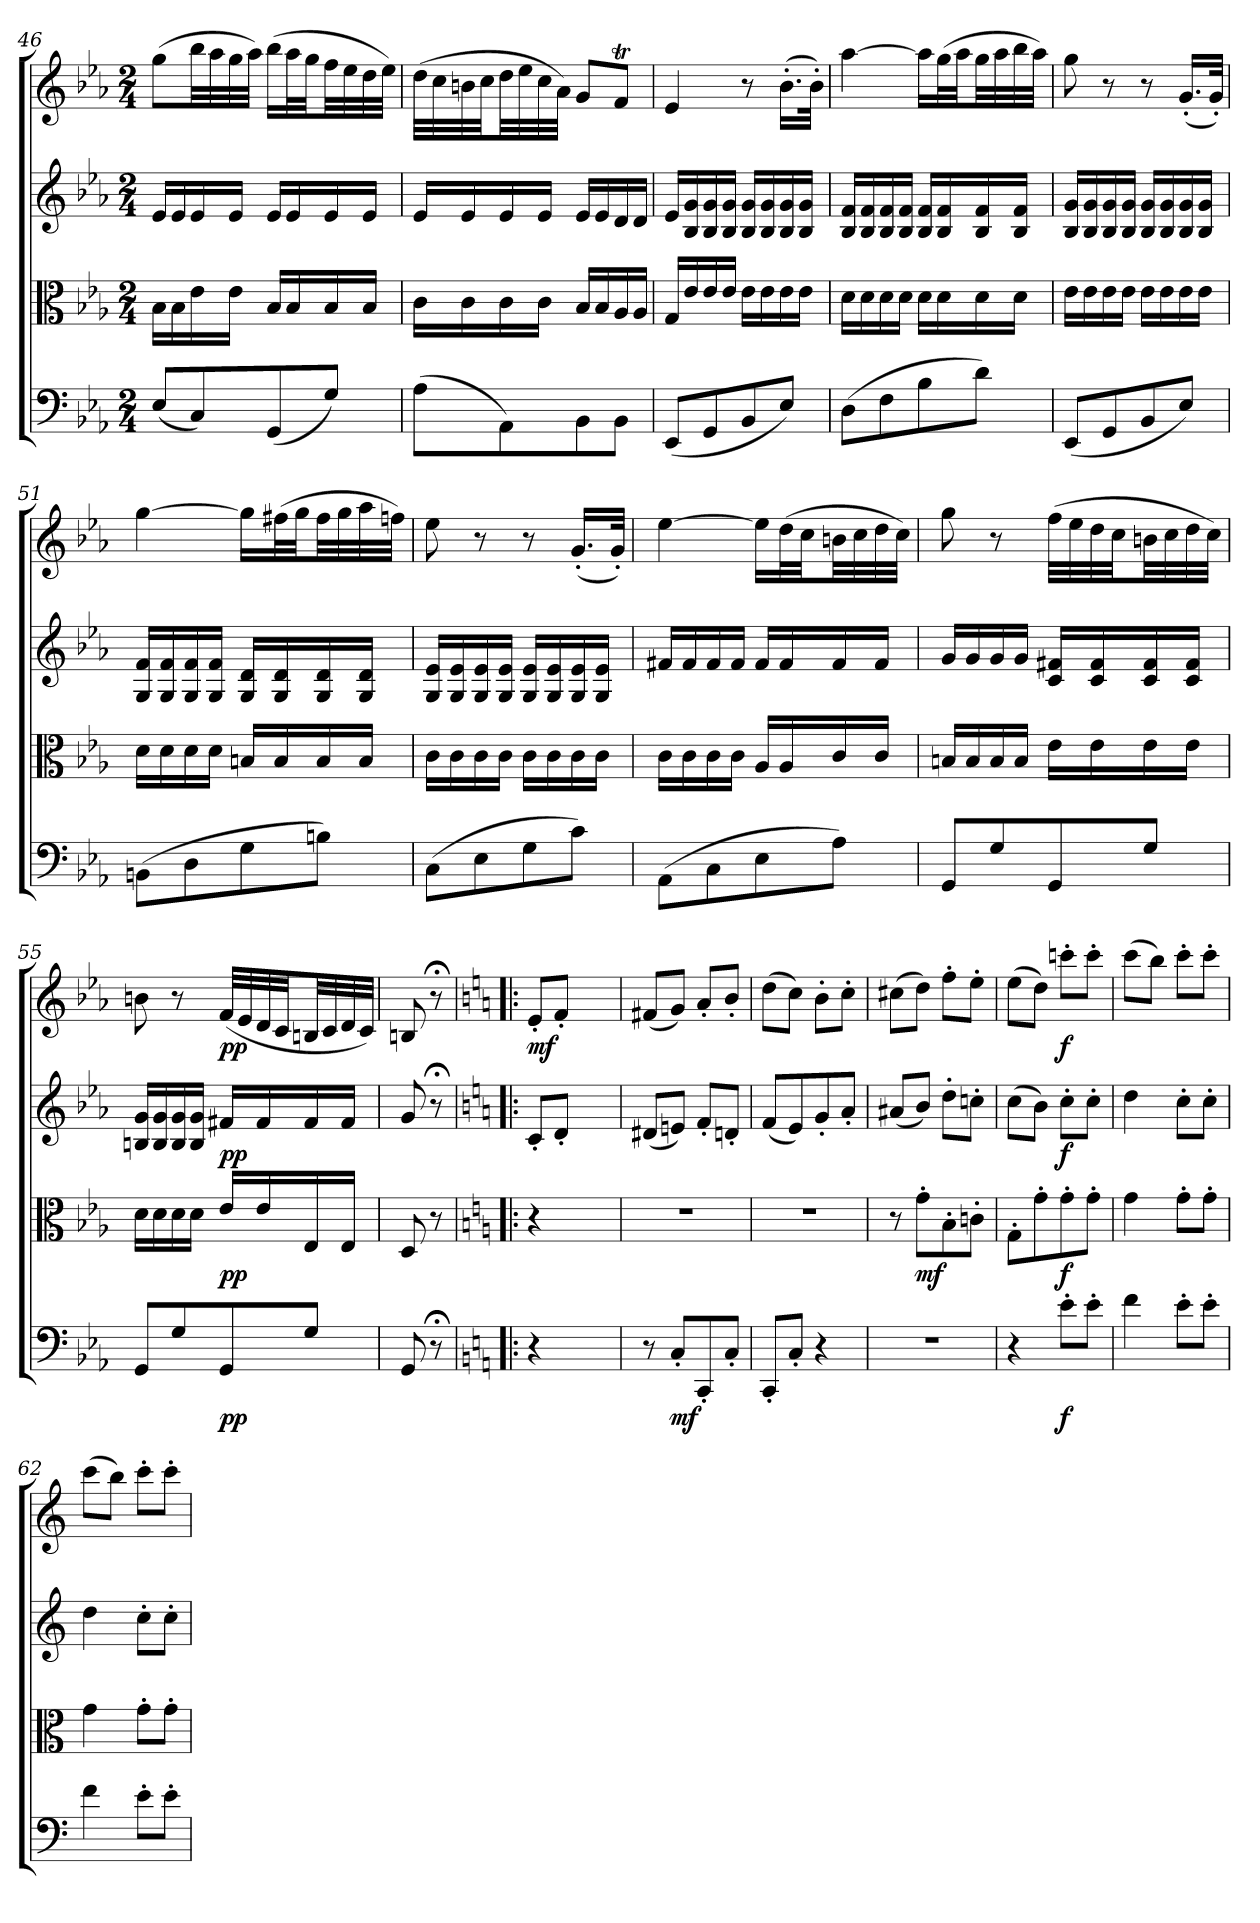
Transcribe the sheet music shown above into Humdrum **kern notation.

**kern	**dynam	**kern	**dynam	**kern	**dynam	**kern	**dynam
*part4	*part4	*part3	*part3	*part2	*part2	*part1	*part1
*staff4	*staff4	*staff3	*staff3	*staff2	*staff2	*staff1	*staff1
*clefF4	*	*clefC3	*	*clefG2	*	*clefG2	*
*k[b-e-a-]	*	*k[b-e-a-]	*	*k[b-e-a-]	*	*k[b-e-a-]	*
*c:	*	*c:	*	*c:	*	*c:	*
*M2/4	*	*M2/4	*	*M2/4	*	*M2/4	*
=46	=46	=46	=46	=46	=46	=46	=46
(8E-/L	.	16B-\LL	.	16e-/LL	.	(8gg\L	.
.	.	16B-\	.	16e-/	.	.	.
8C/)	.	16e-\	.	16e-/	.	32bb-\LL	.
.	.	.	.	.	.	32aa-\	.
.	.	16e-\JJ	.	16e-/JJ	.	32gg\	.
.	.	.	.	.	.	32aa-\JJJ)	.
(8GG/	.	16B-/LL	.	16e-/LL	.	(16bb-\LL	.
.	.	16B-/	.	16e-/	.	32aa-\L	.
.	.	.	.	.	.	32gg\JJ	.
8G/J)	.	16B-/	.	16e-/	.	32ff\LL	.
.	.	.	.	.	.	32ee-\	.
.	.	16B-/JJ	.	16e-/JJ	.	32dd\	.
.	.	.	.	.	.	32ee-\JJJ)	.
=47	=47	=47	=47	=47	=47	=47	=47
(8A-\L	.	16c\LL	.	16e-/LL	.	(32dd\LLL	.
.	.	.	.	.	.	32cc\	.
.	.	16c\	.	16e-/	.	32bn\	.
.	.	.	.	.	.	32cc\JJ	.
8AA-\)	.	16c\	.	16e-/	.	32dd\LL	.
.	.	.	.	.	.	32ee-\	.
.	.	16c\JJ	.	16e-/JJ	.	32cc\	.
.	.	.	.	.	.	32a-\JJJ)	.
8BB-\	.	16B-/LL	.	16e-/LL	.	8g/L	.
.	.	16B-/	.	16e-/	.	.	.
8BB-\J	.	16A-/	.	16d/	.	8fT/J	.
.	.	16A-/JJ	.	16d/JJ	.	.	.
=48	=48	=48	=48	=48	=48	=48	=48
(8EE-/L	.	16G/LL	.	16e-/LL	.	4e-/	.
.	.	16e-/	.	16B-/ 16g/	.	.	.
8GG/	.	16e-/	.	16B-/ 16g/	.	.	.
.	.	16e-/JJ	.	16B-/ 16g/JJ	.	.	.
8BB-/	.	16e-\LL	.	16B-/ 16g/LL	.	8r	.
.	.	16e-\	.	16B-/ 16g/	.	.	.
8E-/J)	.	16e-\	.	16B-/ 16g/	.	(16.b-'\LL	.
.	.	16e-\JJ	.	16B-/ 16g/JJ	.	.	.
.	.	.	.	.	.	32b-'\JJk)	.
=49	=49	=49	=49	=49	=49	=49	=49
(8D\L	.	16d\LL	.	16B-/ 16f/LL	.	[4aa-\	.
.	.	16d\	.	16B-/ 16f/	.	.	.
8F\	.	16d\	.	16B-/ 16f/	.	.	.
.	.	16d\JJ	.	16B-/ 16f/JJ	.	.	.
8B-\	.	16d\LL	.	16B-/ 16f/LL	.	16aa-\LL]	.
.	.	16d\	.	16B-/ 16f/	.	(32gg\L	.
.	.	.	.	.	.	32aa-\JJ	.
8d\J)	.	16d\	.	16B-/ 16f/	.	32gg\LL	.
.	.	.	.	.	.	32aa-\	.
.	.	16d\JJ	.	16B-/ 16f/JJ	.	32bb-\	.
.	.	.	.	.	.	32aa-\JJJ)	.
=50	=50	=50	=50	=50	=50	=50	=50
(8EE-/L	.	16e-\LL	.	16B-/ 16g/LL	.	8gg\	.
.	.	16e-\	.	16B-/ 16g/	.	.	.
8GG/	.	16e-\	.	16B-/ 16g/	.	8r	.
.	.	16e-\JJ	.	16B-/ 16g/JJ	.	.	.
8BB-/	.	16e-\LL	.	16B-/ 16g/LL	.	8r	.
.	.	16e-\	.	16B-/ 16g/	.	.	.
8E-/J)	.	16e-\	.	16B-/ 16g/	.	(16.g'/LL	.
.	.	16e-\JJ	.	16B-/ 16g/JJ	.	.	.
.	.	.	.	.	.	32g'/JJk)	.
=51	=51	=51	=51	=51	=51	=51	=51
(8BBn\L	.	16d\LL	.	16G/ 16f/LL	.	[4gg\	.
.	.	16d\	.	16G/ 16f/	.	.	.
8D\	.	16d\	.	16G/ 16f/	.	.	.
.	.	16d\JJ	.	16G/ 16f/JJ	.	.	.
8G\	.	16Bn/LL	.	16G/ 16d/LL	.	16gg\LL]	.
.	.	16B/	.	16G/ 16d/	.	(32ff#X\L	.
.	.	.	.	.	.	32gg\JJ	.
8Bn\J)	.	16B/	.	16G/ 16d/	.	32ff#\LL	.
.	.	.	.	.	.	32gg\	.
.	.	16B/JJ	.	16G/ 16d/JJ	.	32aa-\	.
.	.	.	.	.	.	32ffn\JJJ)	.
=52	=52	=52	=52	=52	=52	=52	=52
(8C\L	.	16c\LL	.	16G/ 16e-/LL	.	8ee-\	.
.	.	16c\	.	16G/ 16e-/	.	.	.
8E-\	.	16c\	.	16G/ 16e-/	.	8r	.
.	.	16c\JJ	.	16G/ 16e-/JJ	.	.	.
8G\	.	16c\LL	.	16G/ 16e-/LL	.	8r	.
.	.	16c\	.	16G/ 16e-/	.	.	.
8c\J)	.	16c\	.	16G/ 16e-/	.	(16.g'/LL	.
.	.	16c\JJ	.	16G/ 16e-/JJ	.	.	.
.	.	.	.	.	.	32g'/JJk)	.
=53	=53	=53	=53	=53	=53	=53	=53
(8AA-\L	.	16c\LL	.	16f#X/LL	.	[4ee-\	.
.	.	16c\	.	16f#/	.	.	.
8C\	.	16c\	.	16f#/	.	.	.
.	.	16c\JJ	.	16f#/JJ	.	.	.
8E-\	.	16A-/LL	.	16f#/LL	.	16ee-\LL]	.
.	.	16A-/	.	16f#/	.	(32dd\L	.
.	.	.	.	.	.	32cc\JJ	.
8A-\J)	.	16c/	.	16f#/	.	32bn\LL	.
.	.	.	.	.	.	32cc\	.
.	.	16c/JJ	.	16f#/JJ	.	32dd\	.
.	.	.	.	.	.	32cc\JJJ)	.
=54	=54	=54	=54	=54	=54	=54	=54
8GG/L	.	16Bn/LL	.	16g/LL	.	8gg\	.
.	.	16B/	.	16g/	.	.	.
8G/	.	16B/	.	16g/	.	8r	.
.	.	16B/JJ	.	16g/JJ	.	.	.
8GG/	.	16e-\LL	.	16c/ 16f#X/LL	.	(32ff\LLL	.
.	.	.	.	.	.	32ee-\	.
.	.	16e-\	.	16c/ 16f#/	.	32dd\	.
.	.	.	.	.	.	32cc\JJ	.
8G/J	.	16e-\	.	16c/ 16f#/	.	32bn\LL	.
.	.	.	.	.	.	32cc\	.
.	.	16e-\JJ	.	16c/ 16f#/JJ	.	32dd\	.
.	.	.	.	.	.	32cc\JJJ)	.
=55	=55	=55	=55	=55	=55	=55	=55
8GG/L	.	16d\LL	.	16Bn/ 16g/LL	.	8bn\	.
.	.	16d\	.	16B/ 16g/	.	.	.
8G/	.	16d\	.	16B/ 16g/	.	8r	.
.	.	16d\JJ	.	16B/ 16g/JJ	.	.	.
8GG/	pp	16e-/LL	pp	16f#X/LL	pp	(32f/LLL	pp
.	.	.	.	.	.	32e-/	.
.	.	16e-/	.	16f#/	.	32d/	.
.	.	.	.	.	.	32c/JJ	.
8G/J	.	16E-/	.	16f#/	.	32Bn/LL	.
.	.	.	.	.	.	32c/	.
.	.	16E-/JJ	.	16f#/JJ	.	32d/	.
.	.	.	.	.	.	32c/JJJ)	.
=56	=56	=56	=56	=56	=56	=56	=56
8GG/	.	8D/	.	8g/	.	8Bn/	.
8r;<	.	8r	.	8r;<	.	8r;<	.
=!|:	=!|:	=!|:	=!|:	=!|:	=!|:	=!|:	=!|:
*k[]	*	*k[]	*	*k[]	*	*k[]	*
*C:	*	*C:	*	*C:	*	*C:	*
4r	.	4r	.	8c'/L	.	8e'/L	mf
.	.	.	.	8d'/J	.	8f'/J	.
4ryy	.	4ryy	.	4ryy	.	4ryy	.
=57	=57	=57	=57	=57	=57	=57	=57
8r	.	2r	.	(8d#X/L	.	(8f#X/L	.
8C'/L	mf	.	.	8en/J)	.	8g/J)	.
8CC'/	.	.	.	8f'/L	.	8a'/L	.
8C'/J	.	.	.	8dn'/J	.	8b'/J	.
=58	=58	=58	=58	=58	=58	=58	=58
8CC'/L	.	2r	.	(8f/L	.	(8dd\L	.
8C'/J	.	.	.	8e/)	.	8cc\J)	.
4r	.	.	.	8g'/	.	8b'\L	.
.	.	.	.	8a'/J	.	8cc'\J	.
=59	=59	=59	=59	=59	=59	=59	=59
2r	.	8r	.	(8a#X/L	.	(8cc#X\L	.
.	.	8g'\L	mf	8b/J)	.	8dd\J)	.
.	.	8B'\	.	8dd'\L	.	8ff'\L	.
.	.	8cn'\J	.	8ccn'\J	.	8ee'\J	.
=60	=60	=60	=60	=60	=60	=60	=60
4r	.	8G'\L	.	(8cc\L	.	(8ee\L	.
.	.	8g'\	.	8b\J)	.	8dd\J)	.
8e'\L	f	8g'\	f	8cc'\L	f	8cccn'\L	f
8e'\J	.	8g'\J	.	8cc'\J	.	8ccc'\J	.
=61	=61	=61	=61	=61	=61	=61	=61
4f\	.	4g\	.	4dd\	.	(8ccc\L	.
.	.	.	.	.	.	8bb\J)	.
8e'\L	.	8g'\L	.	8cc'\L	.	8ccc'\L	.
8e'\J	.	8g'\J	.	8cc'\J	.	8ccc'\J	.
=62	=62	=62	=62	=62	=62	=62	=62
4f\	.	4g\	.	4dd\	.	(8ccc\L	.
.	.	.	.	.	.	8bb\J)	.
8e'\L	.	8g'\L	.	8cc'\L	.	8ccc'\L	.
8e'\J	.	8g'\J	.	8cc'\J	.	8ccc'\J	.
=	=	=	=	=	=	=	=
*-	*-	*-	*-	*-	*-	*-	*-
